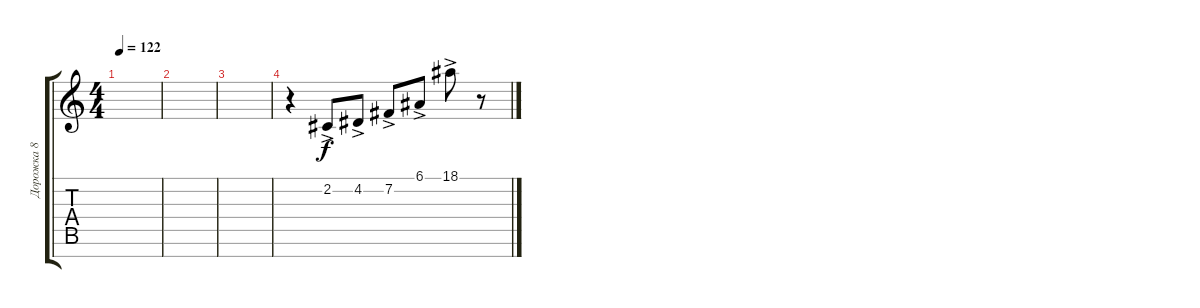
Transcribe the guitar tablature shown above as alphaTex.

\track ("Дорожка 8" "Дорожка 8") {instrument lead3calliope}
\staff {score tabs}
\tuning (E4 B3 G3 D3 A2 E2 B1) {hide}
\ts (4 4)
\tempo 122
\clef g2
\ks c
|
|
|
r.4 2.2{ac}.8 4.2{ac}.8 7.2{ac}.8 6.1{ac}.8 18.1{ac}.8 r.8
